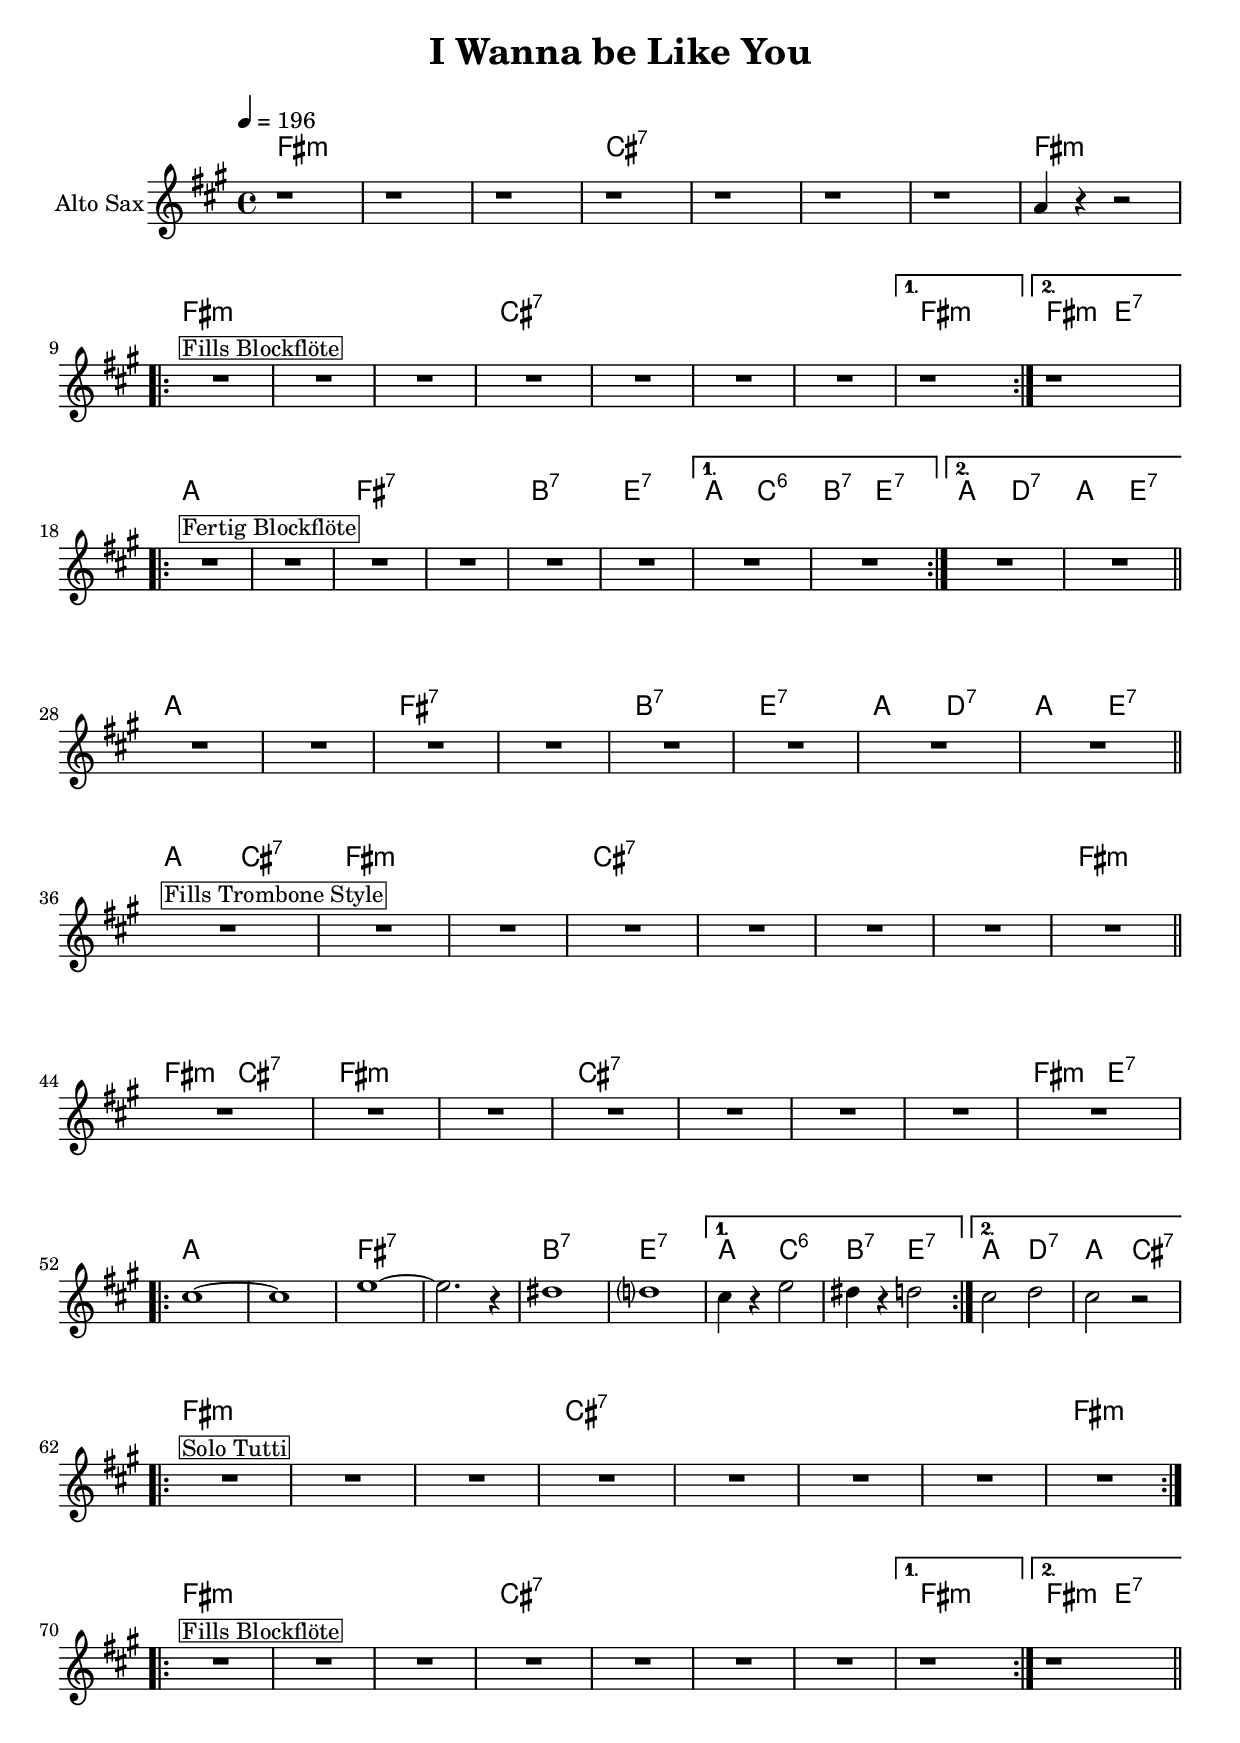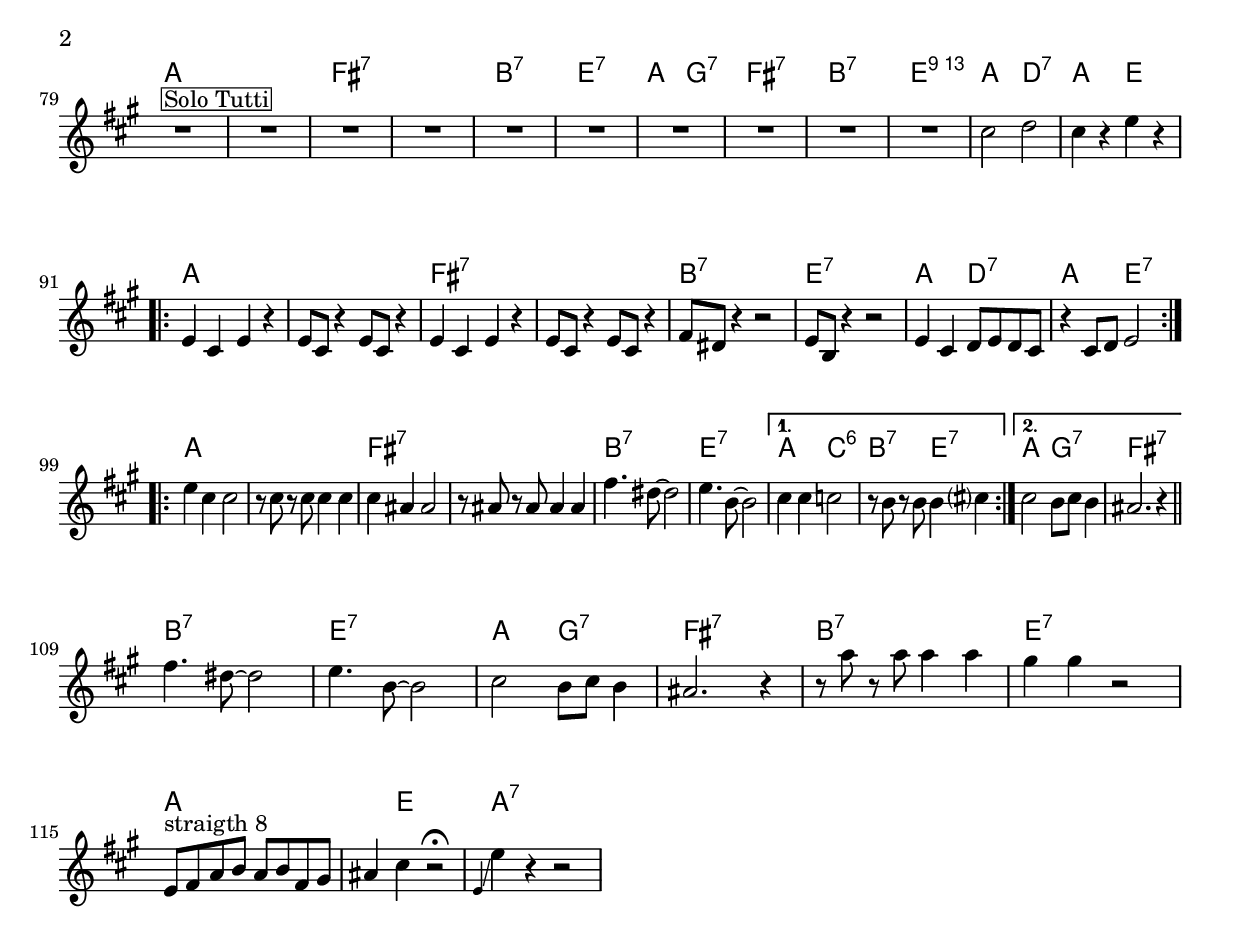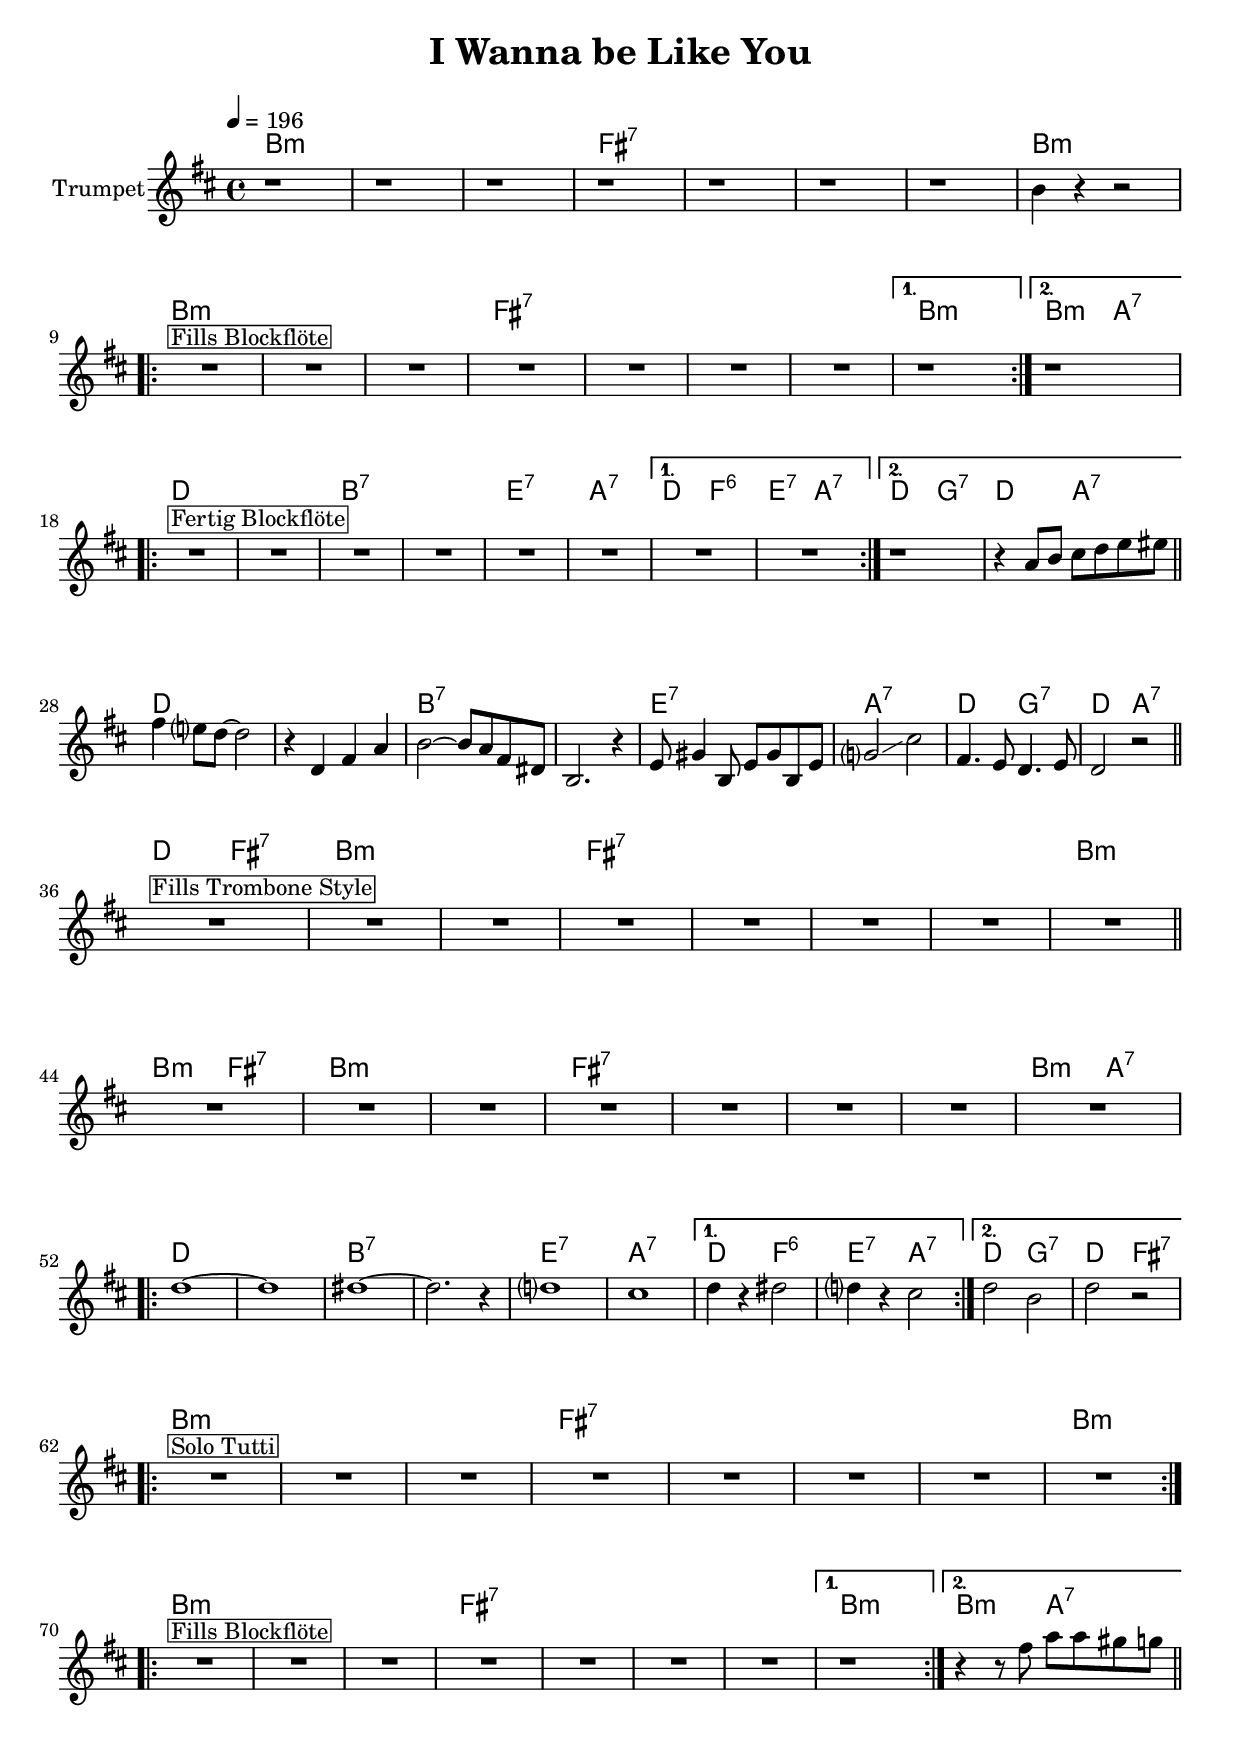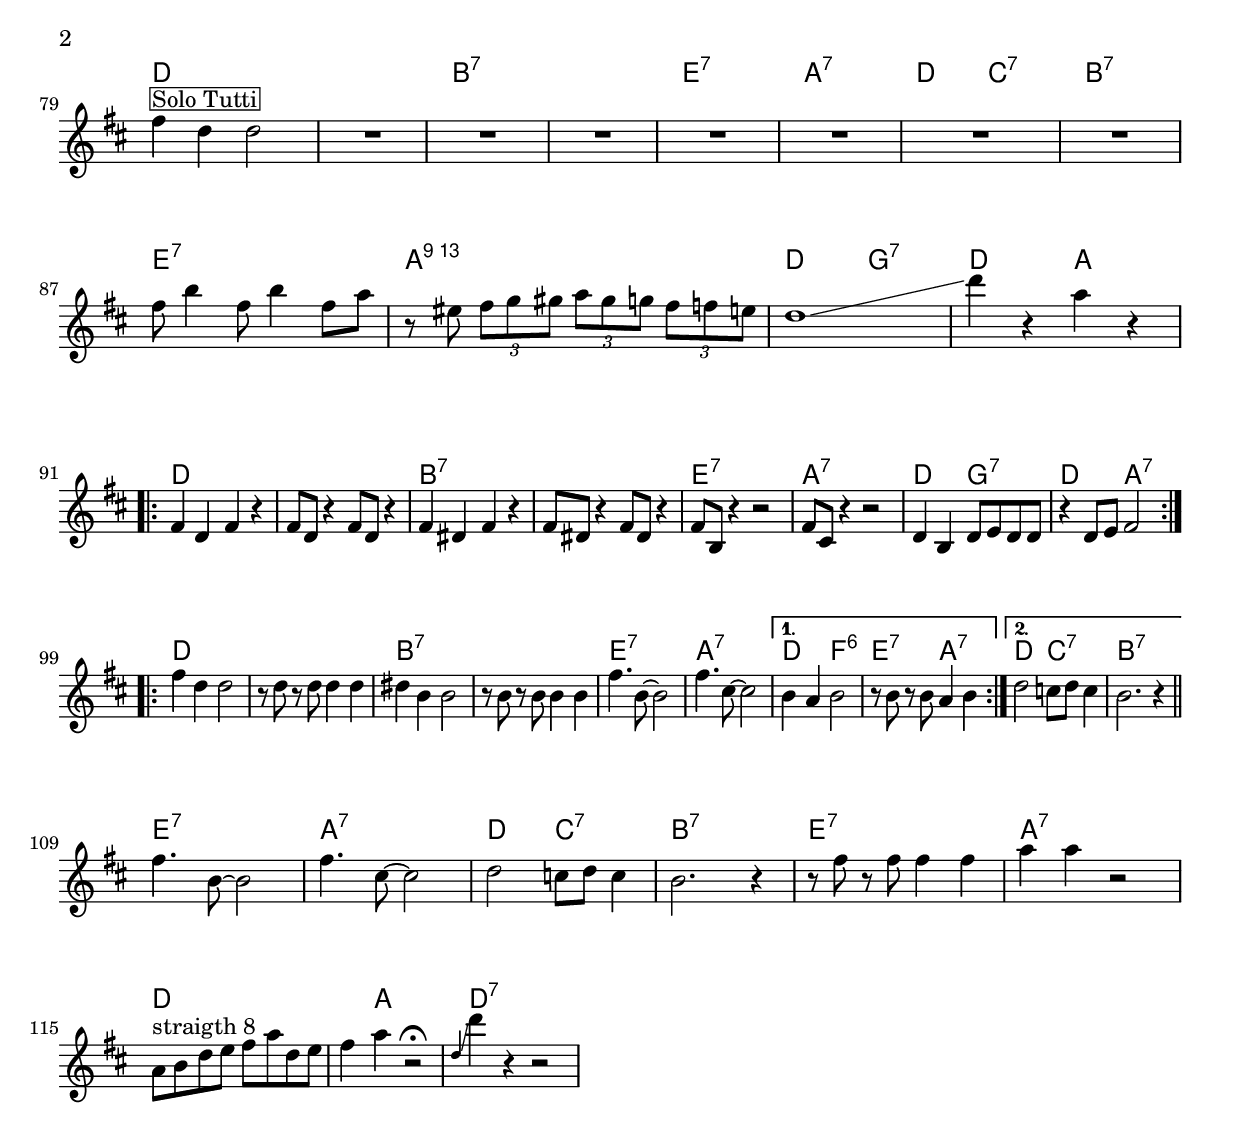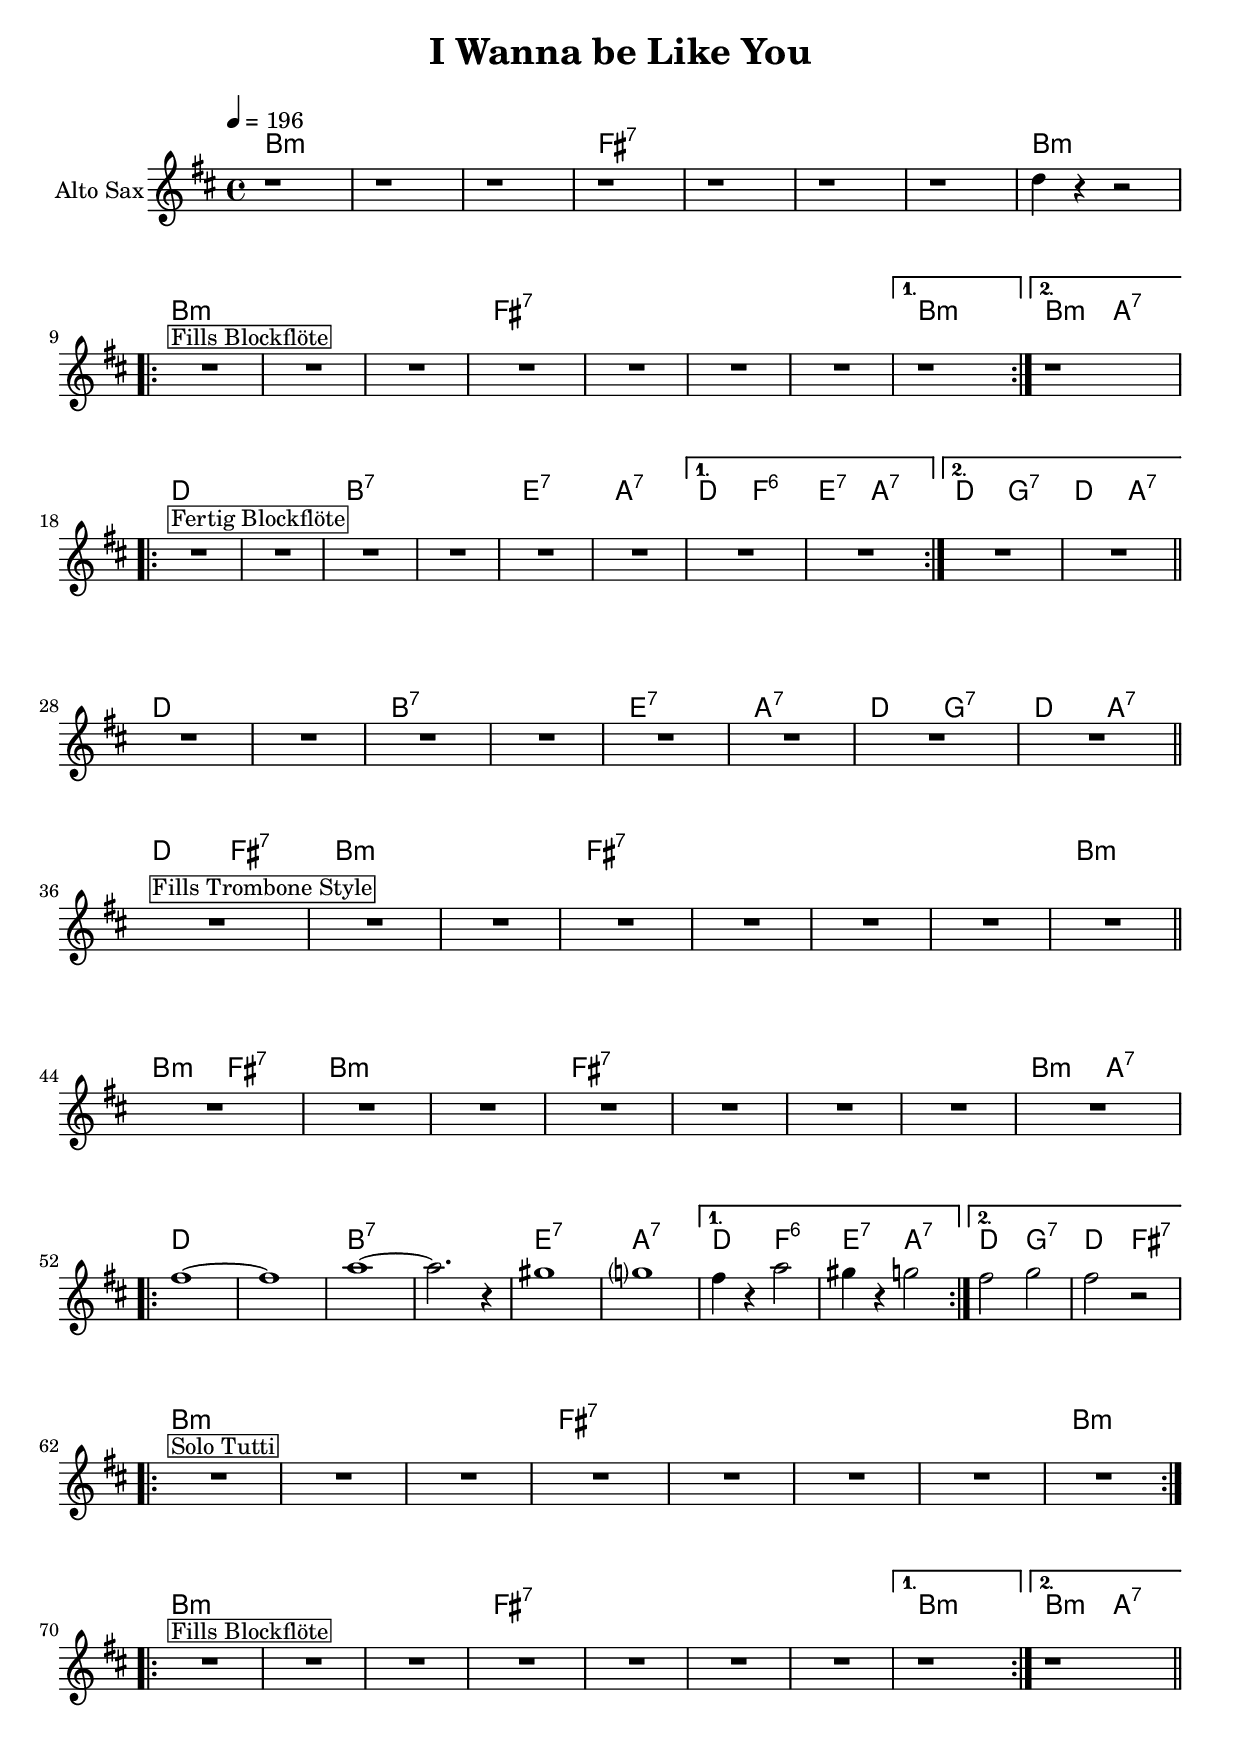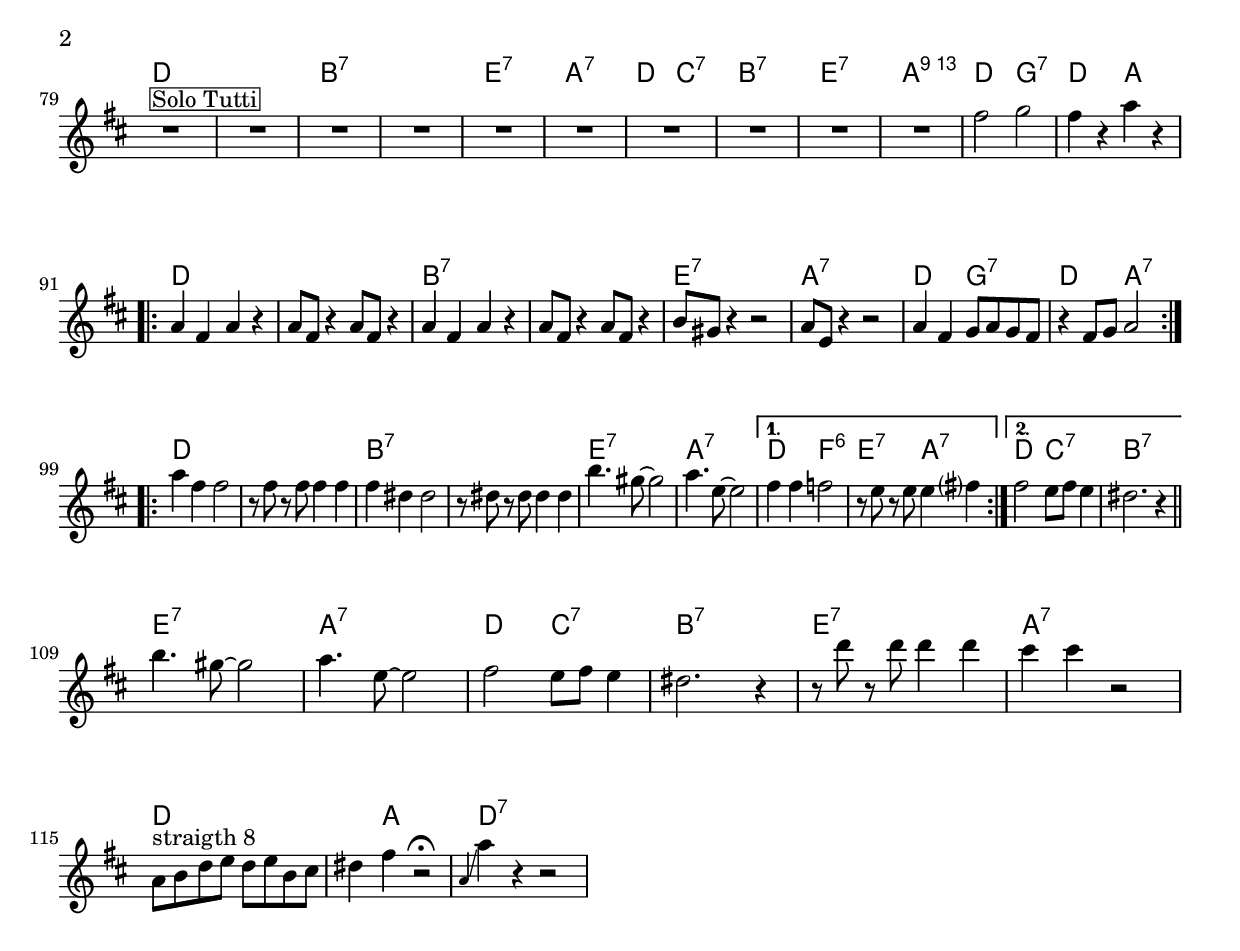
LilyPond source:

#(ly:set-option 'relative-includes #t)
\version "2.18.2"
\include "lib.ly"

\header {
  title = "I Wanna be Like You"
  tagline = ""
}

\paper {
  markup-system-spacing #'padding = #3 %space after title
  ragged-last = ##t % don't stretch last line
}

global = {
  \time 4/4
  \clef "violin"
  \key es \major
  \set Score.skipBars = ##t % combine multi-rests
  \accidentalStyle "modern-voice-cautionary" % print some reduntant accidentals in parenthesis, e.g. (#)
}

structure = {
  \tempo 4 = 196 

  s1*8  % intro
  s1*9  % verse
  s1*10 \bar "||" % chorus
  s1*8  \bar "||" % solo

  s1*8 \bar "||" s1*8 % verse 2
  s1*10 % chorus
  s1*8  % solo

  s1*9  \bar "||"  % verse 3
  s1*12 % tutti

  s1*8  % solo
  s1*10 \bar "||" % chorus
  s1*9  % end
}

breaks = {
  s1*8 \break
  s1*9 \break
  s1*10 \break
  s1*8 \break

  s1*8 s1*8 \break
  s1*10 \break
  s1*8 \break

  s1*9 \break
  s1*12 \break

  s1*8 \break
  s1*10 \break
  s1*6 \break
}

remarks = \lyricmode {
}

verse = \chordmode { a1:m s s e:7 s s s a:m }
chorus = \chordmode { c1 s a:7 s d:7 g:7 c2 es:6 d:7 g:7 }

theChords = \transpose c es \chordmode {
  \verse 
  \verse a2:m g:7
  \chorus c2 f:7 c g:7

  c1 s a:7 s d:7 g:7 c2 f:7 c g:7

  c e:7 a1:m s e:7 s s s a:m
  a2:m e:7 a1:m s e:7 s s s a2:m g:7
  \chorus c2 f:7 c e:7

  \verse
  \verse a2:m g:7

  c1 s a:7 s d:7 g:7 c2 bes:7 a1:7 d:7 g:13 c2 f:7 c g

  c1 s a:7 s d:7 g:7 c2 f:7 c g:7
  \chorus c2 bes:7 a1:7

  d1:7 g:7 c2 bes:7 a1:7 d:7 g:7 c s4 g s2 c4:7
}

altoChords = \transpose es a \theChords

trumpetChords = \transpose bes a \theChords


trumpet = \transpose bes a \relative c'' {
  \global
  \set Staff.instrumentName = #"Trumpet"

  \repeat unfold 7 r1 c4 r4 r2

  \repeat volta 2 { s1*0^\markupBox "Fills Blockflöte" R1*7 }
  \alternative { r1 r1 }

  \repeat volta 2 { s1*0^\markupBox "Fertig Blockflöte" R1*6 }
  \alternative { R1*2 {r1 r4 bes8 c d es f fis} }
  g4 f8 es~ es2 | r4 es, g bes | c2~ c8 bes g e | c2. r4 |
  f8 a4 c,8 f a c, f | as2 \glissando d | g,4. f8 es4. f8 | es2 r

  s1*0^\markupBox "Fills Trombone Style" R1*16

  \repeat volta 2 { es'1~ es | e~ e2. r4 | es1 | d }
  \alternative { {es4 r e2 | es4 r d2} {es2 c es r} }

  \repeat volta 2 { s1*0^\markupBox "Solo Tutti" R1*8 }

  \repeat volta 2 { s1*0^\markupBox "Fills Blockflöte" R1*7 }
  \alternative { r1 {r4 r8 g bes bes a as} }

  g4^\markupBox "Solo Tutti" es es2 R1*7
  g8 c4 g8 c4 g8 bes |
  r fis \tuplet 3/2 {g as a} \tuplet 3/2 {bes a as} \tuplet 3/2 {g ges f}
  es1 \glissando es'4 r bes r

  \repeat volta 2 {
    g,4 es g r g8 es r4 g8 es r4
    g4 e g r g8 e r4 g8 e r4
    g8 c, r4 r2 g'8 d r4 r2
    es4 c es8 f es es r4 es8 f g2
  }

  \repeat volta 2 {
    g'4 es es2 r8 es r es es4 es |
    e c c2 r8 c r c c4 c
    g'4. c,8~ c2 | g'4. d8~ d2
  }
  \alternative {
    {c4 bes c2 r8 c r c bes4 c}
    {es2 des8 es des4 c2. r4} 
  }
  g'4. c,8~ c2 | g'4. d8~ d2
  es2 des8 es des4 c2. r4
  r8 g' r g g4 g bes bes r2
  bes,8^"straigth 8" c es f g bes es, f g4 bes r2 \fermata
  \grace es,4 \glissando es'4 r r2
}


altoSax = \transpose es a \relative c' {
  \global
  \set Staff.instrumentName = #"Alto Sax"

  \repeat unfold 7 r1 es4 r4 r2

  \repeat volta 2 { s1*0^\markupBox "Fills Blockflöte" R1*7 }
  \alternative { r1 r1 }

  \repeat volta 2 { s1*0^\markupBox "Fertig Blockflöte" R1*6 }
  \alternative { R1*2 R1*2 }
  
  R1*8

  s1*0^\markupBox "Fills Trombone Style" R1*16

  \repeat volta 2 { g1~ g | bes~ bes2. r4 | a1 | as }
  \alternative { {g4 r bes2 | a4 r as2} {g2 as g r} }

  \repeat volta 2 { s1*0^\markupBox "Solo Tutti" R1*8 }

  \repeat volta 2 { s1*0^\markupBox "Fills Blockflöte" R1*7 }
  \alternative { r1 r1 }

  s1*0^\markupBox "Solo Tutti" R1*10 g2 as g4 r bes r

  \repeat volta 2 {
    bes,4 g bes r bes8 g r4 bes8 g r4
    bes4 g bes r bes8 g r4 bes8 g r4
    c8 a r4 r2 bes8 f r4 r2
    bes4 g as8 bes as g r4 g8 as bes2
  }

  \repeat volta 2 {
    bes'4 g g2 r8 g r g g4 g |
    g e e2 r8 e r e e4 e
    c'4. a8~ a2 | bes4. f8~ f2
  }
  \alternative {
    {g4 g ges2 | r8 f r f f4 g}
    {g2 f8 g f4 e2. r4}
  }
  c'4. a8~ a2 | bes4. f8~ f2
  g2 f8 g f4 e2. r4
  r8 es' r es es4 es d d r2
  bes,8^"straigth 8" c es f es f c d e4 g r2 \fermata
  \grace bes,4 \glissando bes'4 r r2

}

% \book {
%   \score {
%     % \midi { }
%     <<
%       \lyricsAbove \remarks
%       \new ChordNames \trumpetChords
%       \new Staff = "trumpet" <<
%         \structure
%         \breaks
%         \trumpet
%       >>
%       % \new Staff \trumpet
%       \new ChordNames \altoChords
%       \new Staff = "altoSax" <<
%         \altoSax
%       >>
%     >>
%   }
% }


\book {
  \bookOutputSuffix "tp"
  \paper {
    system-system-spacing #'basic-distance = #18 % increase space
    % fit on one page
    % system-system-spacing = #'(
    %   (basic-distance . 10)
    %   (minimum-distance . 0)
    %   (padding . 0)
    %   (stretchability . 0))
  }
  \score {
    <<
      \lyricsAbove \remarks
      \new ChordNames \trumpetChords
      \new Staff = "trumpet" <<
        \structure
        \breaks
        \trumpet
      >>
    >>
  }
}
\book {
  \bookOutputSuffix "as"
  \paper {
    system-system-spacing #'basic-distance = #18 % increase space
  }
  \score {
    <<
      \lyricsAbove \remarks
      \new ChordNames \altoChords
      \new Staff = "altoSax" <<
        \structure
        \breaks
        \altoSax
      >>
    >>
  }
}

tenorSax = \transpose bes, es \altoSax
tenorChords = \transpose bes es \altoChords
\book {
  \bookOutputSuffix "ts"
  \paper {
    system-system-spacing #'basic-distance = #18
  }
  \score {
    <<
      \lyricsAbove \remarks
      \new ChordNames \tenorChords
      \new Staff = "tenorSax" <<
        \structure
        \breaks
        \tenorSax
      >>
    >>
  }
}
